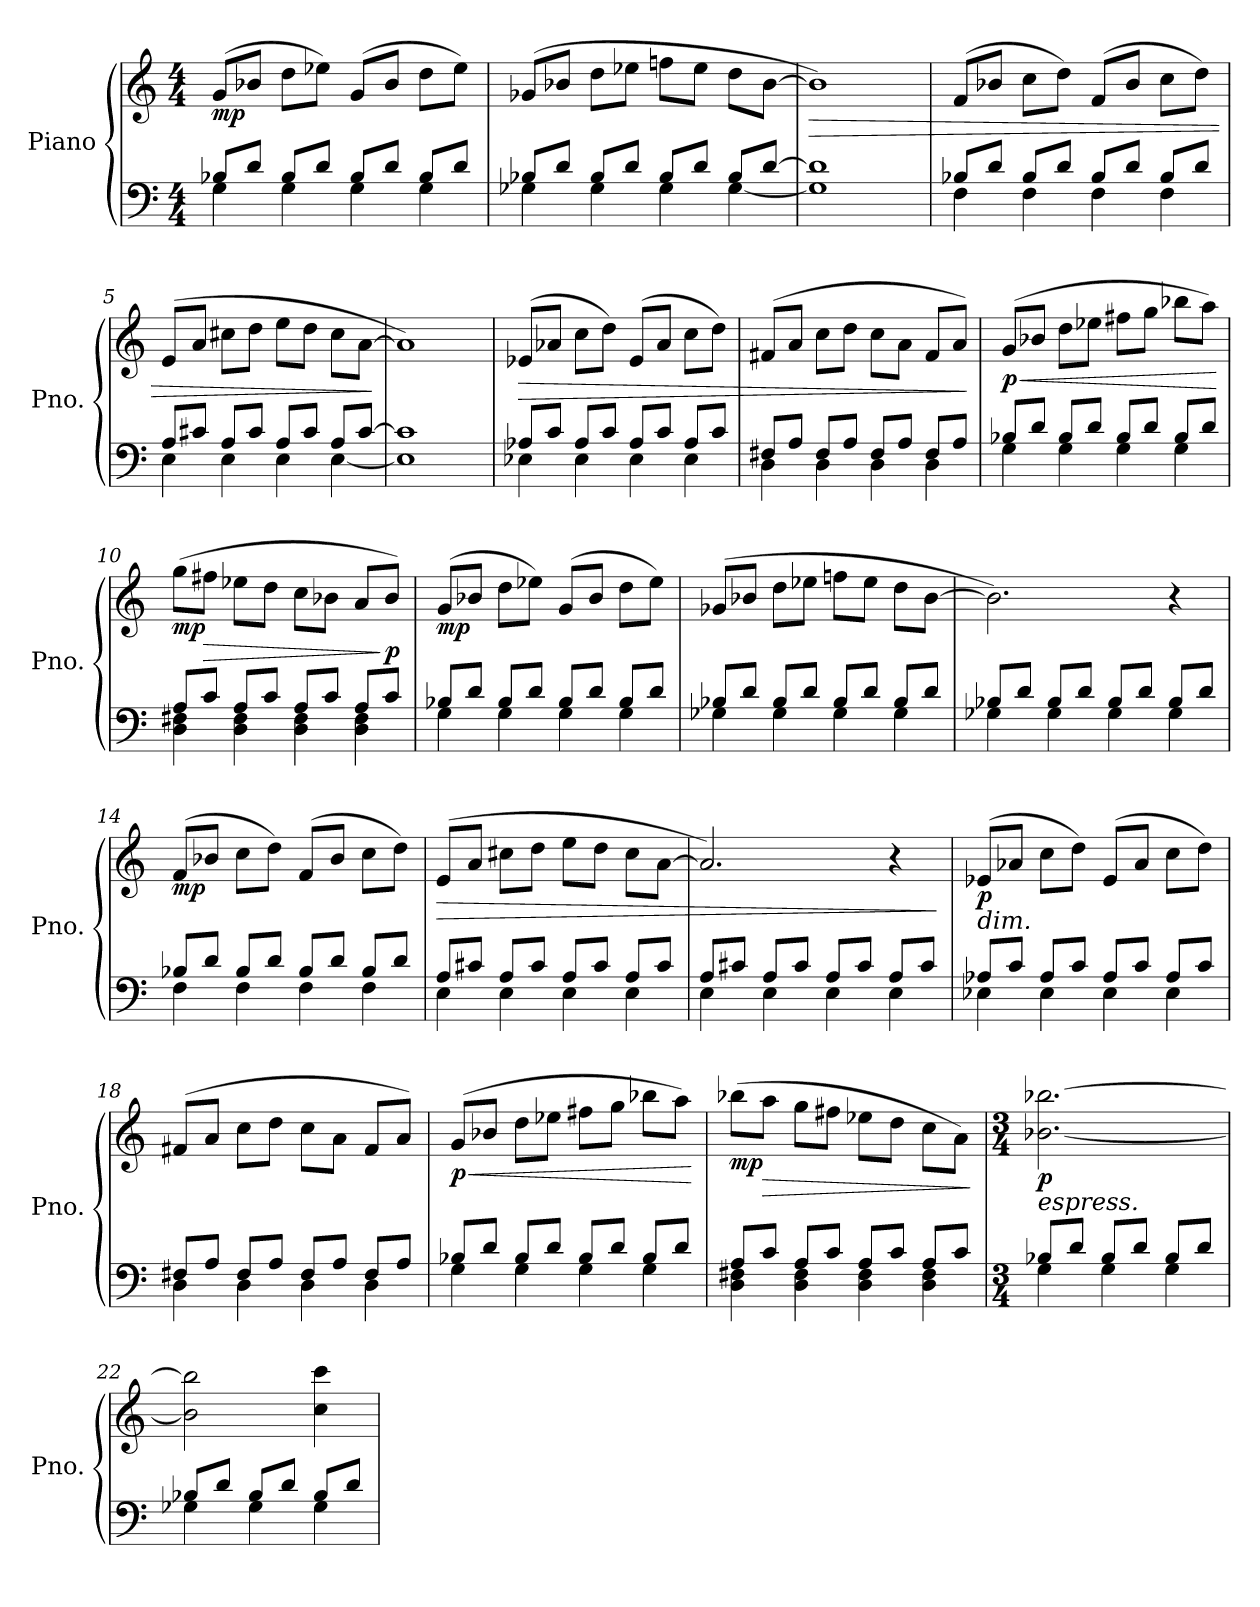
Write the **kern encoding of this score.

**kern	**kern	**dynam
*part1	*part1	*part1
*staff2	*staff1	*staff1/2
*I"Piano	*	*
*I'Pno.	*	*
*clefF4	*clefG2	*
*k[]	*k[]	*
*M4/4	*M4/4	*
*MM104	*MM104	*
=1	=1	=1
*^	*	*
!	!	!	!LO:DY:b
8B-X/L	4G\	(>8g/L	mp
8d/J	.	8b-X/J	.
8B-/L	4G\	8dd\L	.
8d/J	.	8ee-X\J)	.
8B-/L	4G\	(>8g/L	.
8d/J	.	8b-/J	.
8B-/L	4G\	8dd\L	.
8d/J	.	8ee-\J)	.
=2	=2	=2	=2
8B-X/L	4G-X\	(>8g-X/L	.
8d/J	.	8b-X/J	.
8B-/L	4G-\	8dd\L	.
8d/J	.	8ee-X\J	.
8B-/L	4G-\	8ffn\L	.
8d/J	.	8ee-\J	.
8B-/L	[4G-\	8dd\L	.
[8d/J	.	[8b-\J	.
=3	=3	=3	=3
!	!	!	!LO:HP:b
1d]	1G-]	1b-])	>
=4	=4	=4	=4
8B-X/L	4F\	(>8f/L	.
8d/J	.	8b-X/J	.
8B-/L	4F\	8cc\L	.
8d/J	.	8dd\J)	.
8B-/L	4F\	(>8f/L	.
8d/J	.	8b-/J	.
8B-/L	4F\	8cc\L	.
8d/J	.	8dd\J)	.
!!LO:LB:g=z
=5	=5	=5	=5
8A/L	4E\	(>8e/L	.
8c#X/J	.	8a/J	.
8A/L	4E\	8cc#X\L	.
8c#/J	.	8dd\J	.
8A/L	4E\	8ee\L	.
8c#/J	.	8dd\J	.
8A/L	[4E\	8cc#\L	.
[8c#/J	.	[8a\J	.
*v	*v	*	*
.	.	]
=6	=6	=6
*^	*	*
!	!	!	!LO:DY:b
!	!	!	!LO:DY:n=1:b
!	!	!	!LO:DY:n=2:b
1c#]	1E]	1a])	other-dynamics p other-dynamics
=7	=7	=7	=7
!	!	!	!LO:HP:b
8A-X/L	4E-X\	(>8e-X/L	>
8c/J	.	8a-X/J	.
8A-/L	4E-\	8cc\L	.
8c/J	.	8dd\J)	.
8A-/L	4E-\	(>8e-/L	.
8c/J	.	8a-/J	.
8A-/L	4E-\	8cc\L	.
8c/J	.	8dd\J)	.
=8	=8	=8	=8
8F#X/L	4D\	(>8f#X/L	.
8A/J	.	8a/J	.
8F#/L	4D\	8cc\L	.
8A/J	.	8dd\J	.
8F#/L	4D\	8cc\L	.
8A/J	.	8a\J	.
8F#/L	4D\	8f#/L	.
8A/J	.	8a/J)	.
*v	*v	*	*
.	.	]
!!LO:LB:g=z
=9	=9	=9
*^	*	*
!	!	!	!LO:HP:b
!	!	!	!LO:DY:n=1:b
8B-X/L	4G\	(>8g/L	< p
8d/J	.	8b-X/J	.
8B-/L	4G\	8dd\L	.
8d/J	.	8ee-X\J	.
8B-/L	4G\	8ff#X\L	.
8d/J	.	8gg\J	.
8B-/L	4G\	8bb-X\L	.
8d/J	.	8aa\J)	.
*v	*v	*	*
.	.	[
=10	=10	=10
*^	*	*
!	!	!	!LO:DY:b
8A/L	4D\ 4F#X\	(>8gg\L	mp
!	!	!	!LO:HP:b
8c/J	.	8ff#X\J	>
8A/L	4D\ 4F#\	8ee-X\L	.
8c/J	.	8dd\J	.
8A/L	4D\ 4F#\	8cc\L	.
8c/J	.	8b-X\J	.
8A/L	4D\ 4F#\	8a/L	.
!	!	!	!LO:DY:n=1:b
8c/J	.	8b-/J)	] p
=11	=11	=11	=11
!	!	!	!LO:DY:b
8B-X/L	4G\	(>8g/L	mp
8d/J	.	8b-X/J	.
8B-/L	4G\	8dd\L	.
8d/J	.	8ee-X\J)	.
8B-/L	4G\	(>8g/L	.
8d/J	.	8b-/J	.
8B-/L	4G\	8dd\L	.
8d/J	.	8ee-\J)	.
=12	=12	=12	=12
8B-X/L	4G-X\	(>8g-X/L	.
8d/J	.	8b-X/J	.
8B-/L	4G-\	8dd\L	.
8d/J	.	8ee-X\J	.
8B-/L	4G-\	8ffn\L	.
8d/J	.	8ee-\J	.
8B-/L	4G-\	8dd\L	.
8d/J	.	[8b-\J	.
!!LO:LB:g=z
=13	=13	=13	=13
8B-X/L	4G-X\	2.b-\])	.
8d/J	.	.	.
8B-/L	4G-\	.	.
8d/J	.	.	.
8B-/L	4G-\	.	.
8d/J	.	.	.
8B-/L	4G-\	4r	.
8d/J	.	.	.
=14	=14	=14	=14
!	!	!	!LO:DY:b
8B-X/L	4F\	(>8f/L	mp
8d/J	.	8b-X/J	.
8B-/L	4F\	8cc\L	.
8d/J	.	8dd\J)	.
8B-/L	4F\	(>8f/L	.
8d/J	.	8b-/J	.
8B-/L	4F\	8cc\L	.
8d/J	.	8dd\J)	.
=15	=15	=15	=15
!	!	!	!LO:HP:b
8A/L	4E\	(>8e/L	>
8c#X/J	.	8a/J	.
8A/L	4E\	8cc#X\L	.
8c#/J	.	8dd\J	.
8A/L	4E\	8ee\L	.
8c#/J	.	8dd\J	.
8A/L	4E\	8cc#\L	.
8c#/J	.	[8a\J	.
=16	=16	=16	=16
8A/L	4E\	2.a/])	.
8c#X/J	.	.	.
8A/L	4E\	.	.
8c#/J	.	.	.
8A/L	4E\	.	.
8c#/J	.	.	.
8A/L	4E\	4r	.
8c#/J	.	.	.
*v	*v	*	*
.	.	]
!!LO:PB:g=z
=17	=17	=17
*^	*	*
!	!	!LO:TX:b:i:t=dim.	!
!	!	!	!LO:DY:b
8A-X/L	4E-X\	(>8e-X/L	p
8c/J	.	8a-X/J	.
8A-/L	4E-\	8cc\L	.
8c/J	.	8dd\J)	.
8A-/L	4E-\	(>8e-/L	.
8c/J	.	8a-/J	.
8A-/L	4E-\	8cc\L	.
8c/J	.	8dd\J)	.
=18	=18	=18	=18
8F#X/L	4D\	(>8f#X/L	.
8A/J	.	8a/J	.
8F#/L	4D\	8cc\L	.
8A/J	.	8dd\J	.
8F#/L	4D\	8cc\L	.
8A/J	.	8a\J	.
8F#/L	4D\	8f#/L	.
8A/J	.	8a/J)	.
=19	=19	=19	=19
!	!	!	!LO:HP:b
!	!	!	!LO:DY:n=1:b
8B-X/L	4G\	(>8g/L	< p
8d/J	.	8b-X/J	.
8B-/L	4G\	8dd\L	.
8d/J	.	8ee-X\J	.
8B-/L	4G\	8ff#X\L	.
8d/J	.	8gg\J	.
8B-/L	4G\	8bb-X\L	.
8d/J	.	8aa\J)	.
*v	*v	*	*
.	.	[
=20	=20	=20
*^	*	*
!	!	!	!LO:DY:b
8A/L	4D\ 4F#X\	(>8bb-X\L	mp
!	!	!	!LO:HP:b
8c/J	.	8aa\J	>
8A/L	4D\ 4F#\	8gg\L	.
8c/J	.	8ff#X\J	.
8A/L	4D\ 4F#\	8ee-X\L	.
8c/J	.	8dd\J	.
8A/L	4D\ 4F#\	8cc\L	.
8c/J	.	8a\J)	.
*v	*v	*	*
.	.	]
!!LO:LB:g=z
=21	=21	=21
*M3/4	*M3/4	*
*^	*	*
!	!	!LO:TX:b:i:t=espress.	!
!	!	!	!LO:DY:b
8B-X/L	4G\	[2.b-X\ [2.bb-X\	p
8d/J	.	.	.
8B-/L	4G\	.	.
8d/J	.	.	.
8B-/L	4G\	.	.
8d/J	.	.	.
=22	=22	=22	=22
8B-X/L	4G-X\	2b-\] 2bb-\]	.
8d/J	.	.	.
8B-/L	4G-\	.	.
8d/J	.	.	.
8B-/L	4G-\	4cc\ 4ccc\	.
8d/J	.	.	.
*v	*v	*	*
=	=	=
*-	*-	*-
